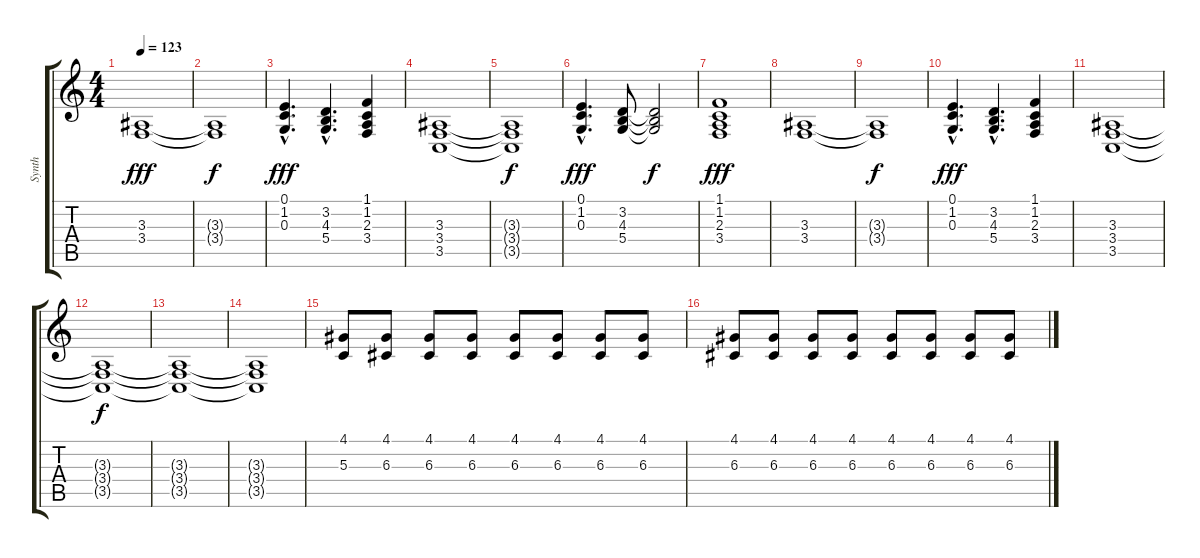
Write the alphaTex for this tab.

\track ("Synth" "Synth") {instrument pad3polysynth}
\staff {score tabs}
\tuning (E4 B3 G3 D3 A2 E2) {hide}
\ts (4 4)
\tempo 123
\clef g2
\ks c
(3.3 3.4).1{dy fff} |
(3.3{t} 3.4{t}).1{dy f} |
(0.1{hac} 1.2{hac} 0.3{hac}).4{d dy fff} (3.2{hac} 4.3{hac} 5.4{hac}).4{d} (1.1 1.2 2.3 3.4).4 |
(3.3 3.4 3.5).1 |
(3.3{t} 3.4{t} 3.5{t}).1{dy f} |
(0.1{hac} 1.2{hac} 0.3{hac}).4{d dy fff} (3.2 4.3 5.4).8 (3.2{t} 4.3{t} 5.4{t}).2{dy f} |
(1.1 1.2 2.3 3.4).1{dy fff} |
(3.3 3.4).1 |
(3.3{t} 3.4{t}).1{dy f} |
(0.1{hac} 1.2{hac} 0.3{hac}).4{d dy fff} (3.2{hac} 4.3{hac} 5.4{hac}).4{d} (1.1 1.2 2.3 3.4).4 |
(3.3 3.4 3.5).1 |
(3.3{t} 3.4{t} 3.5{t}).1{dy f} |
(3.3{t} 3.4{t} 3.5{t}).1 |
(3.3{t} 3.4{t} 3.5{t}).1 |
(4.1 5.3).8 (4.1 6.3).8 (4.1 6.3).8 (4.1 6.3).8 (4.1 6.3).8 (4.1 6.3).8 (4.1 6.3).8 (4.1 6.3).8 |
(4.1 6.3).8 (4.1 6.3).8 (4.1 6.3).8 (4.1 6.3).8 (4.1 6.3).8 (4.1 6.3).8 (4.1 6.3).8 (4.1 6.3).8
